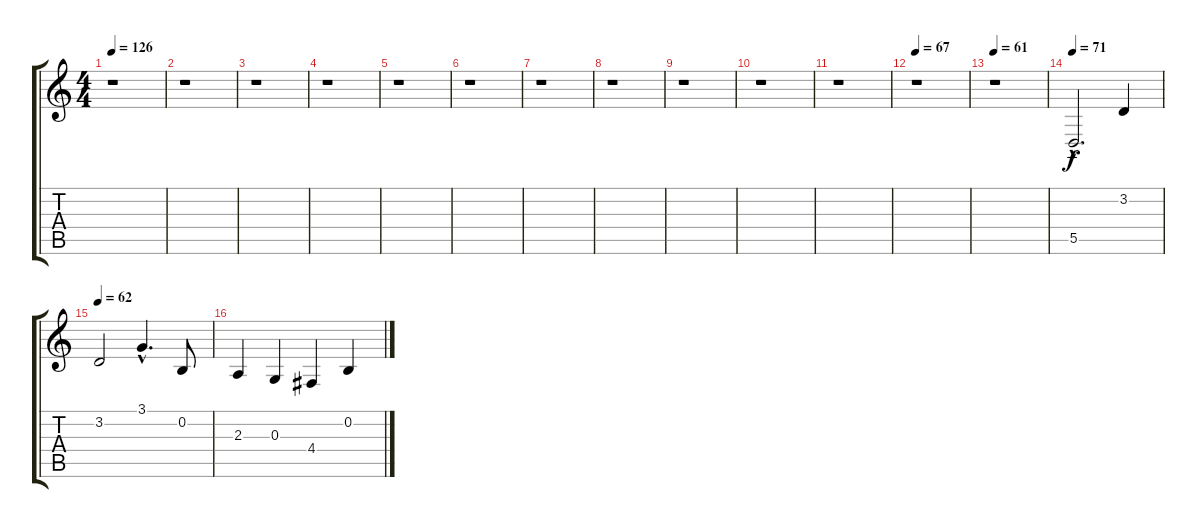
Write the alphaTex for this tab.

\track "" {instrument viola}
\staff {score tabs}
\tuning (E4 B3 G3 D3 A2 E2) {hide}
\ts (4 4)
\tempo 126
\clef g2
\ks c
r.1{dy f} |
r.1 |
r.1 |
r.1 |
r.1 |
r.1 |
r.1 |
r.1 |
r.1 |
r.1 |
r.1 |
\tempo 67
r.1 |
\tempo 61
r.1 |
\tempo 71
5.5{hac}.2{d} 3.2.4 |
\tempo 62
3.2.2 3.1{hac}.4{d} 0.2.8 |
2.3.4 0.3.4 4.4.4 0.2.4
